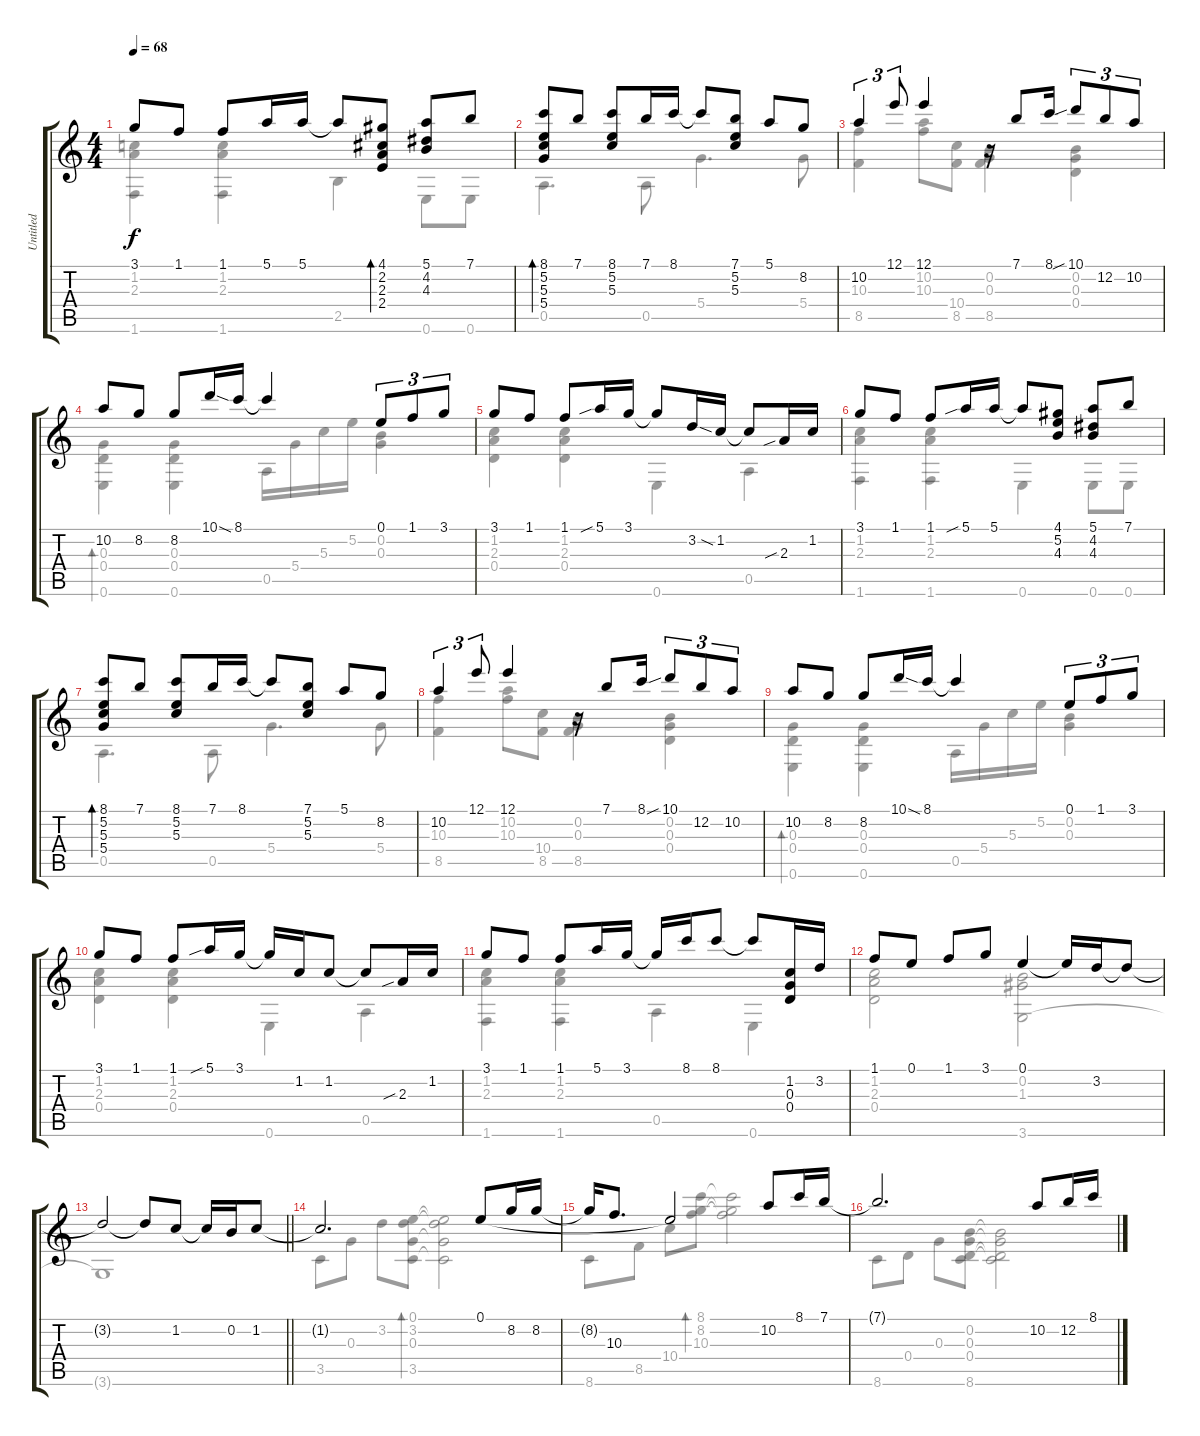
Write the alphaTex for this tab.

\track ("Untitled" "Untitled") {instrument acousticguitarnylon}
\staff {score tabs}
\tuning (E4 B3 G3 D3 A2 E2) {hide}
\voice
\ts (4 4)
\tempo 68
\clef g2
\ks c
3.1.8{dy f} 1.1.8 1.1.8 5.1.16 5.1.16 5.1{t}.8 (4.1 2.2 2.3 2.4).8{bd 30} (5.1 4.2 4.3).8 7.1.8 |
(8.1 5.2 5.3 5.4).8{bd 30} 7.1.8 (8.1 5.2 5.3).8 7.1.16 8.1.16 8.1{t}.8 (7.1 5.2 5.3).8 5.1.8 8.2.8 |
10.2.4{tu (3 2)} 12.1.8{tu (3 2)} 12.1.4 r.16 7.1.8 8.1.16 10.1{sib}.8{tu (3 2)} 12.2.8{tu (3 2)} 10.2.8{tu (3 2)} |
10.2.8 8.2.8 8.2.8 10.1{sod}.16 8.1.16 8.1{t}.4 0.1.8{tu (3 2)} 1.1.8{tu (3 2)} 3.1.8{tu (3 2)} |
3.1.8 1.1.8 1.1.8 5.1{sib}.16 3.1.16 3.1{t}.8 3.2.16 1.2{sia}.16 1.2{t}.8 2.3{sib}.16 1.2.16 |
3.1.8 1.1.8 1.1.8 5.1{sib}.16 5.1.16 5.1{t}.8 (4.1 5.2 4.3).8 (5.1 4.2 4.3).8 7.1.8 |
(8.1 5.2 5.3 5.4).8{bd 30} 7.1.8 (8.1 5.2 5.3).8 7.1.16 8.1.16 8.1{t}.8 (7.1 5.2 5.3).8 5.1.8 8.2.8 |
10.2.4{tu (3 2)} 12.1.8{tu (3 2)} 12.1.4 r.16 7.1.8 8.1.16 10.1{sib}.8{tu (3 2)} 12.2.8{tu (3 2)} 10.2.8{tu (3 2)} |
10.2.8 8.2.8 8.2.8 10.1{sod}.16 8.1.16 8.1{t}.4 0.1.8{tu (3 2)} 1.1.8{tu (3 2)} 3.1.8{tu (3 2)} |
3.1.8 1.1.8 1.1.8 5.1{sib}.16 3.1.16 3.1{t}.16 1.2.16 1.2.8 1.2{t}.8 2.3{sib}.16 1.2.16 |
3.1.8 1.1.8 1.1.8 5.1.16 3.1.16 3.1{t}.16 8.1.16 8.1.8 8.1{t}.8 (1.2 0.3 0.4).16 3.2.16 |
1.1.8 0.1.8 1.1.8 3.1.8 0.1.4 0.1{t}.16 3.2.16 3.2{t}.8 |
\barLineRight lightlight
3.2{t}.2 3.2{t}.8 1.2.8 1.2{t}.16 0.2.16 1.2.8 |
1.2{t}.2{d} 0.1.8 8.2.16 8.2.16 |
8.2{t}.16 10.3.8{d} 0.1{t}.2 10.2.8 8.1.16 7.1.16 |
7.1{t}.2{d} 10.2.8 12.2.16 8.1.16
\voice
\clef g2
\ottava regular
\simile none
\ks c
(1.2 2.3 1.6).4{dy f} (1.2 2.3 1.6).4 2.5.4 0.6.8 0.6.8 |
0.5.4{d} 0.5.8 5.4.4{d} 5.4.8 |
(10.3 8.5).4 (10.2 10.3).8 (10.4 8.5).8 (0.2 0.3 8.5).4 (0.2 0.3 0.4).4 |
(0.3 0.4 0.6).4{bd 30} (0.3 0.4 0.6).4 0.5.16 5.4.16 5.3.16 5.2.16 (0.2 0.3).4 |
(1.2 2.3 0.4).4 (1.2 2.3 0.4).4 0.6.4 0.5.4 |
(1.2 2.3 1.6).4 (1.2 2.3 1.6).4 0.6.4 0.6.8 0.6.8 |
0.5.4{d} 0.5.8 5.4.4{d} 5.4.8 |
(10.3 8.5).4 (10.2 10.3).8 (10.4 8.5).8 (0.2 0.3 8.5).4 (0.2 0.3 0.4).4 |
(0.3 0.4 0.6).4{bd 30} (0.3 0.4 0.6).4 0.5.16 5.4.16 5.3.16 5.2.16 (0.2 0.3).4 |
(1.2 2.3 0.4).4 (1.2 2.3 0.4).4 0.6.4 0.5.4 |
(1.2 2.3 1.6).4 (1.2 2.3 1.6).4 0.5.4 0.6.4 |
(1.2 2.3 0.4).2 (0.2 1.3 3.6).2 |
\barLineRight lightlight
3.6{t}.1 |
3.5.8 0.3.8 3.2.8 (0.1 3.2 0.3 3.5).8{bd 30} (0.1{t} 3.2{t} 0.3{t} 3.5{t}).2 |
8.6.8 8.5.8 10.4.8 (8.1 8.2 10.3).8{bd 30} (8.1{t} 8.2{t} 10.3{t}).2 |
8.6.8 0.4.8 0.3.8 (0.2 0.3 0.4 8.6).8 (0.2{t} 0.3{t} 0.4{t} 8.6{t}).2
